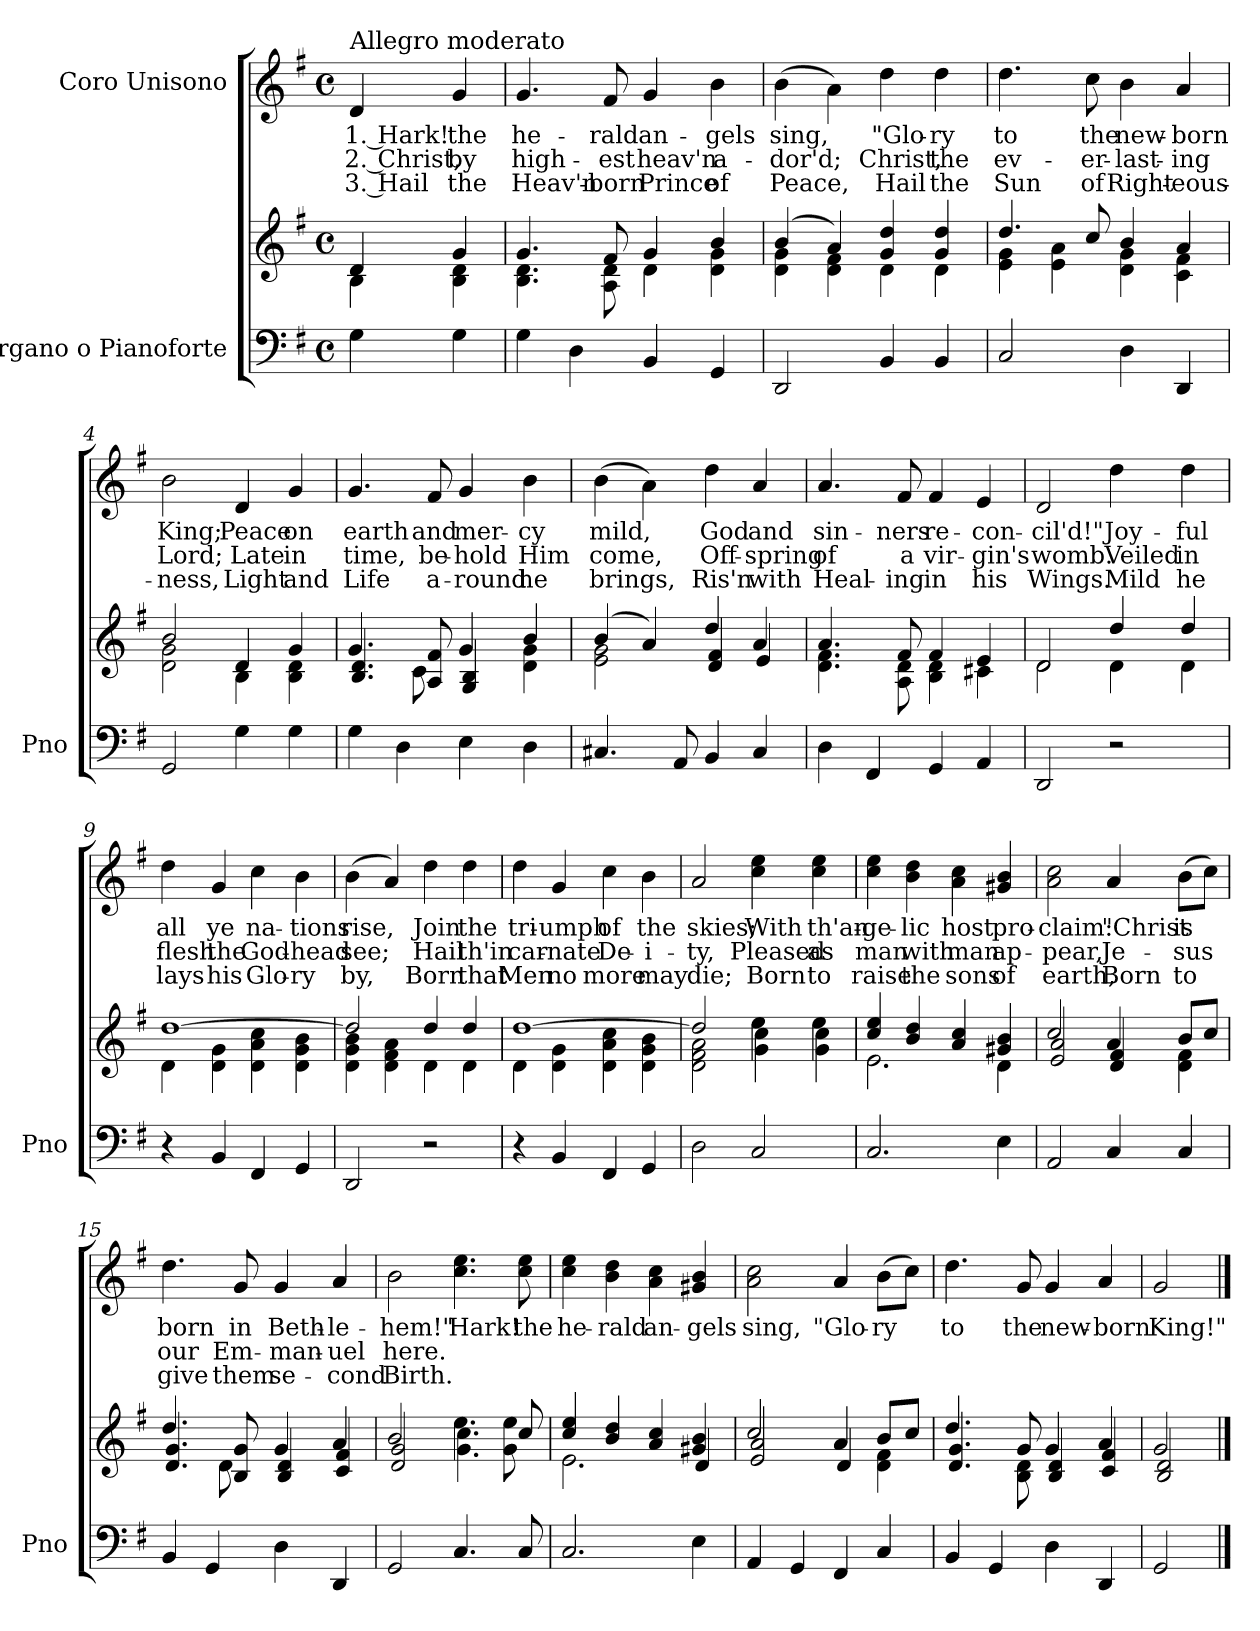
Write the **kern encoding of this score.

**kern	**kern	**kern	**text	**text	**text
*part2	*part2	*part1	*part1	*part1	*part1
*staff3	*staff2	*staff1	*staff1	*staff1	*staff1
*I"Organo o Pianoforte	*	*I"Coro Unisono	*	*	*
*I'Pno	*	*	*	*	*
*clefF4	*clefG2	*clefG2	*	*	*
*k[f#]	*k[f#]	*k[f#]	*	*	*
*M4/4	*M4/4	*M4/4	*	*	*
*met(c)	*met(c)	*met(c)	*	*	*
*MM124	*MM124	*MM124	*	*	*
=	=	=	=	=	=
*	*^	*	*	*	*
!	!	!	!LO:TX:a:t=Allegro moderato	!	!	!
!	!	!	!	!LO:LY:b	!LO:LY:b	!LO:LY:b
4G\	4d/	4B	4d/	1. Hark!	2. Christ,	3. Hail
!	!	!	!	!LO:LY:b	!LO:LY:b	!LO:LY:b
4G\	4g/	4B 4d	4g/	the	by	the
=1	=1	=1	=1	=1	=1	=1
!	!	!	!	!LO:LY:b	!LO:LY:b	!LO:LY:b
4G\	4.g/	4.B 4.d	4.g/	he-	high-	Heav'n-
4D\	.	.	.	.	.	.
!	!	!	!	!LO:LY:b	!LO:LY:b	!LO:LY:b
.	8f#/	8A 8d	8f#/	-rald	-est	-born
!	!	!	!	!LO:LY:b	!LO:LY:b	!LO:LY:b
4BB/	4g/	4d	4g/	an-	heav'n	Prince
!	!	!	!	!LO:LY:b	!LO:LY:b	!LO:LY:b
4GG/	4b/	4d 4g	4b\	-gels	a-	of
=2	=2	=2	=2	=2	=2	=2
!	!	!	!	!LO:LY:b	!LO:LY:b	!LO:LY:b
2DD/	(4b/	4d 4g	(4b\	sing,	-dor'd;	Peace,
.	4a/)	4d 4f#	4a\)	.	.	.
!	!	!	!	!LO:LY:b	!LO:LY:b	!LO:LY:b
4BB/	4g/ 4dd/	4d	4dd\	"Glo-	Christ,	Hail
!	!	!	!	!LO:LY:b	!LO:LY:b	!LO:LY:b
4BB/	4g/ 4dd/	4d	4dd\	-ry	the	the
=3	=3	=3	=3	=3	=3	=3
!	!	!	!	!LO:LY:b	!LO:LY:b	!LO:LY:b
2C/	4.dd/	4e\ 4g\	4.dd\	to	ev-	Sun
.	.	4e\ 4a\	.	.	.	.
!	!	!	!	!LO:LY:b	!LO:LY:b	!LO:LY:b
.	8cc/	.	8cc\	the	-er-	of
!	!	!	!	!LO:LY:b	!LO:LY:b	!LO:LY:b
4D\	4b/	4d 4g	4b\	new-	-last-	Right-
!	!	!	!	!LO:LY:b	!LO:LY:b	!LO:LY:b
4DD/	4a/	4c 4f#	4a/	-born	-ing	-eous-
=4	=4	=4	=4	=4	=4	=4
!	!	!	!	!LO:LY:b	!LO:LY:b	!LO:LY:b
2GG/	2b/	2d 2g	2b\	King;	Lord;	-ness,
!	!	!	!	!LO:LY:b	!LO:LY:b	!LO:LY:b
4G\	4d/	4B	4d/	Peace	Late	Light
!	!	!	!	!LO:LY:b	!LO:LY:b	!LO:LY:b
4G\	4g/	4B 4d	4g/	on	in	and
!!LO:LB:g=z
=5	=5	=5	=5	=5	=5	=5
!	!	!	!	!LO:LY:b	!LO:LY:b	!LO:LY:b
4G\	4.g/	4.B/ 4.d/	4.g/	earth	time,	Life
4D\	.	.	.	.	.	.
!	!	!	!	!LO:LY:b	!LO:LY:b	!LO:LY:b
.	8A/ 8f#/	8c	8f#/	and	be-	a-
!	!	!	!	!LO:LY:b	!LO:LY:b	!LO:LY:b
4E\	4g/	4G/ 4B/	4g/	mer-	-hold	-round
!	!	!	!	!LO:LY:b	!LO:LY:b	!LO:LY:b
4D\	4b/	4d 4g	4b\	-cy	Him	he
=6	=6	=6	=6	=6	=6	=6
!	!	!	!	!LO:LY:b	!LO:LY:b	!LO:LY:b
4.C#X/	(4b/	2e\ 2g\	(4b\	mild,	come,	brings,
.	4a/)	.	4a\)	.	.	.
8AA/	.	.	.	.	.	.
!	!	!	!	!LO:LY:b	!LO:LY:b	!LO:LY:b
4BB/	4dd/	4d/ 4f#/	4dd\	God	Off-	Ris'n
!	!	!	!	!LO:LY:b	!LO:LY:b	!LO:LY:b
4C#/	4a/	4e/	4a/	and	-spring	with
=7	=7	=7	=7	=7	=7	=7
!	!	!	!	!LO:LY:b	!LO:LY:b	!LO:LY:b
4D\	4.a/	4.d 4.f#	4.a/	sin-	of	Heal-
4FF#/	.	.	.	.	.	.
!	!	!	!	!LO:LY:b	!LO:LY:b	!LO:LY:b
.	8f#/	8A 8d	8f#/	-ners	a	-ing
!	!	!	!	!LO:LY:b	!LO:LY:b	!LO:LY:b
4GG/	4f#/	4B 4d	4f#/	re-	vir-	in
!	!	!	!	!LO:LY:b	!LO:LY:b	!LO:LY:b
4AA/	4e/	4c#X	4e/	-con-	-gin's	his
=8	=8	=8	=8	=8	=8	=8
!	!	!	!	!LO:LY:b	!LO:LY:b	!LO:LY:b
2DD/	2d/	2d\	2d/	-cil'd!"	womb.	Wings.
!	!	!	!	!LO:LY:b	!LO:LY:b	!LO:LY:b
2r	4dd/	4d\	4dd\	Joy-	Veiled	Mild
!	!	!	!	!LO:LY:b	!LO:LY:b	!LO:LY:b
.	4dd/	4d\	4dd\	-ful	in	he
=9	=9	=9	=9	=9	=9	=9
!	!	!	!	!LO:LY:b	!LO:LY:b	!LO:LY:b
4r	[1dd	4d\	4dd\	all	flesh	lays
!	!	!	!	!LO:LY:b	!LO:LY:b	!LO:LY:b
4BB/	.	4d\ 4g\	4g/	ye	the	his
!	!	!	!	!LO:LY:b	!LO:LY:b	!LO:LY:b
4FF#/	.	4d\ 4a\ 4cc\	4cc\	na-	God-	Glo-
!	!	!	!	!LO:LY:b	!LO:LY:b	!LO:LY:b
4GG/	.	4d\ 4g\ 4b\	4b\	-tions	-head	-ry
!!LO:LB:g=z
=10	=10	=10	=10	=10	=10	=10
!	!	!	!	!LO:LY:b	!LO:LY:b	!LO:LY:b
2DD/	2dd/]	4d\ 4g\ 4b\	(4b\	rise,	see;	by,
.	.	4d\ 4f#\ 4a\	4a/)	.	.	.
!	!	!	!	!LO:LY:b	!LO:LY:b	!LO:LY:b
2r	4dd/	4d\	4dd\	Join	Hail	Born
!	!	!	!	!LO:LY:b	!LO:LY:b	!LO:LY:b
.	4dd/	4d\	4dd\	the	th'in	that
=11	=11	=11	=11	=11	=11	=11
!	!	!	!	!LO:LY:b	!LO:LY:b	!LO:LY:b
4r	[1dd	4d\	4dd\	tri-	car-	Men
!	!	!	!	!LO:LY:b	!LO:LY:b	!LO:LY:b
4BB/	.	4d\ 4g\	4g/	-umph	-nate	no
!	!	!	!	!LO:LY:b	!LO:LY:b	!LO:LY:b
4FF#/	.	4d\ 4a\ 4cc\	4cc\	of	De-	more
!	!	!	!	!LO:LY:b	!LO:LY:b	!LO:LY:b
4GG/	.	4d\ 4g\ 4b\	4b\	the	-i-	may
=12	=12	=12	=12	=12	=12	=12
!	!	!	!	!LO:LY:b	!LO:LY:b	!LO:LY:b
2D\	2dd/]	2d\ 2f#\ 2a\	2a/	skies;	-ty,	die;
!	!	!	!	!LO:LY:b	!LO:LY:b	!LO:LY:b
2C/	4ee\	4g\ 4cc\	4cc\ 4ee\	With	Pleased	Born
!	!	!	!	!LO:LY:b	!LO:LY:b	!LO:LY:b
.	4ee\	4g\ 4cc\	4cc\ 4ee\	th'an-	as	to
=13	=13	=13	=13	=13	=13	=13
!	!	!	!	!LO:LY:b	!LO:LY:b	!LO:LY:b
2.C/	4cc/ 4ee/	2.e\	4cc\ 4ee\	-ge-	man	raise
!	!	!	!	!LO:LY:b	!LO:LY:b	!LO:LY:b
.	4b/ 4dd/	.	4b\ 4dd\	-lic	with	the
!	!	!	!	!LO:LY:b	!LO:LY:b	!LO:LY:b
.	4a/ 4cc/	.	4a\ 4cc\	host	man	sons
!	!	!	!	!LO:LY:b	!LO:LY:b	!LO:LY:b
4E\	4g#X/ 4b/	4d	4g#X/ 4b/	pro-	ap-	of
=14	=14	=14	=14	=14	=14	=14
!	!	!	!	!LO:LY:b	!LO:LY:b	!LO:LY:b
2AA/	2cc/	2e/ 2a/	2a\ 2cc\	-claim:	-pear,	earth,
!	!	!	!	!LO:LY:b	!LO:LY:b	!LO:LY:b
4C/	4a/	4d/ 4f#/	4a/	"Christ	Je-	Born
!	!	!	!	!LO:LY:b	!LO:LY:b	!LO:LY:b
4C/	8b/L	4d\ 4f#\	(8b\L	is	-sus	to
.	8cc/J	.	8cc\J)	.	.	.
!!LO:LB:g=z
=15	=15	=15	=15	=15	=15	=15
!	!	!	!	!LO:LY:b	!LO:LY:b	!LO:LY:b
4BB/	4.dd/	4.d/ 4.g/	4.dd\	born	our	give
4GG/	.	.	.	.	.	.
!	!	!	!	!LO:LY:b	!LO:LY:b	!LO:LY:b
.	8B/ 8g/	8d	8g/	in	Em-	them
!	!	!	!	!LO:LY:b	!LO:LY:b	!LO:LY:b
4D\	4g/	4B/ 4d/	4g/	Beth-	-man-	se-
!	!	!	!	!LO:LY:b	!LO:LY:b	!LO:LY:b
4DD/	4a/	4c/ 4f#/	4a/	-le-	-uel	-cond
=16	=16	=16	=16	=16	=16	=16
!	!	!	!	!LO:LY:b	!LO:LY:b	!LO:LY:b
2GG/	2b/	2d/ 2g/	2b\	-hem!"	here.	Birth.
!	!	!	!	!LO:LY:b	!	!
4.C/	4.ee\	4.g\ 4.cc\	4.cc\ 4.ee\	Hark!	.	.
!	!	!	!	!LO:LY:b	!	!
8C/	8cc	8g\ 8ee\	8cc\ 8ee\	the	.	.
=17	=17	=17	=17	=17	=17	=17
!	!	!	!	!LO:LY:b	!	!
2.C/	4cc/ 4ee/	2.e\	4cc\ 4ee\	he-	.	.
!	!	!	!	!LO:LY:b	!	!
.	4b/ 4dd/	.	4b\ 4dd\	-rald	.	.
!	!	!	!	!LO:LY:b	!	!
.	4a/ 4cc/	.	4a\ 4cc\	an-	.	.
!	!	!	!	!LO:LY:b	!	!
4E\	4g#X/ 4b/	4d/	4g#X/ 4b/	-gels	.	.
=18	=18	=18	=18	=18	=18	=18
!	!	!	!	!LO:LY:b	!	!
4AA/	2cc/	2e/ 2a/	2a\ 2cc\	sing,	.	.
4GG/	.	.	.	.	.	.
!	!	!	!	!LO:LY:b	!	!
4FF#/	4a/	4d/	4a/	"Glo-	.	.
!	!	!	!	!LO:LY:b	!	!
4C/	8b/L	4d\ 4f#\	(8b\L	-ry	.	.
.	8cc/J	.	8cc\J)	.	.	.
=19	=19	=19	=19	=19	=19	=19
!	!	!	!	!LO:LY:b	!	!
4BB/	4.dd/	4.d/ 4.g/	4.dd\	to	.	.
4GG/	.	.	.	.	.	.
!	!	!	!	!LO:LY:b	!	!
.	8g/	8B 8d	8g/	the	.	.
!	!	!	!	!LO:LY:b	!	!
4D\	4g/	4B/ 4d/	4g/	new-	.	.
!	!	!	!	!LO:LY:b	!	!
4DD/	4a/	4c/ 4f#/	4a/	-born	.	.
=20	=20	=20	=20	=20	=20	=20
!	!	!	!	!LO:LY:b	!	!
2GG/	2g/	2B/ 2d/	2g/	King!"	.	.
*	*v	*v	*	*	*	*
==	==	==	==	==	==
*-	*-	*-	*-	*-	*-
